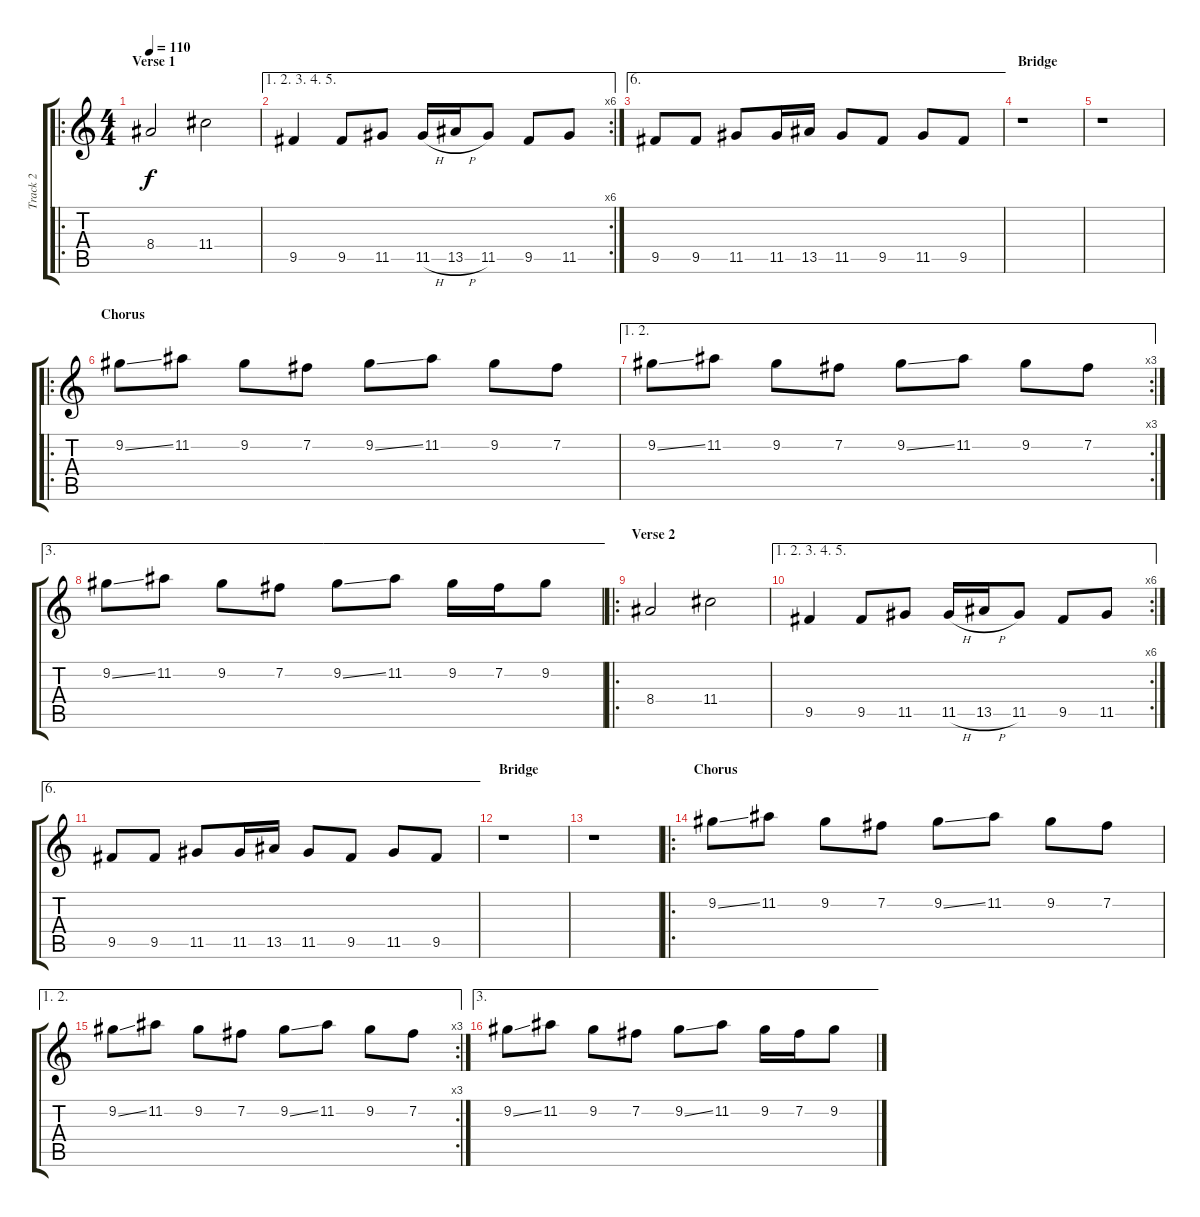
\track ("Track 2" "Track 2") {instrument acousticguitarsteel}
\staff {score tabs}
\tuning (E4 B3 G3 D3 A2 E2) {hide}
\ro
\ts (4 4)
\section ("" "Verse 1")
\tempo 110
\clef g2
\ks c
8.4.2{dy f instrument acousticguitarsteel} 11.4.2 |
\ae (1 2 3 4 5)
\rc 6
9.5.4 9.5.8 11.5.8 11.5{h}.16 13.5{h}.16 11.5.8 9.5.8 11.5.8 |
\ae 6
9.5.8 9.5.8 11.5.8 11.5.16 13.5.16 11.5.8 9.5.8 11.5.8 9.5.8 |
\section ("" "Bridge")
r.1 |
r.1 |
\ro
\section ("" "Chorus")
9.2{ss}.8 11.2.8 9.2.8 7.2.8 9.2{ss}.8 11.2.8 9.2.8 7.2.8 |
\ae (1 2)
\rc 3
9.2{ss}.8 11.2.8 9.2.8 7.2.8 9.2{ss}.8 11.2.8 9.2.8 7.2.8 |
\ae 3
9.2{ss}.8 11.2.8 9.2.8 7.2.8 9.2{ss}.8 11.2.8 9.2.16 7.2.16 9.2.8 |
\ro
\section ("" "Verse 2")
8.4.2 11.4.2 |
\ae (1 2 3 4 5)
\rc 6
9.5.4 9.5.8 11.5.8 11.5{h}.16 13.5{h}.16 11.5.8 9.5.8 11.5.8 |
\ae 6
9.5.8 9.5.8 11.5.8 11.5.16 13.5.16 11.5.8 9.5.8 11.5.8 9.5.8 |
\section ("" "Bridge")
r.1 |
r.1 |
\ro
\section ("" "Chorus")
9.2{ss}.8 11.2.8 9.2.8 7.2.8 9.2{ss}.8 11.2.8 9.2.8 7.2.8 |
\ae (1 2)
\rc 3
9.2{ss}.8 11.2.8 9.2.8 7.2.8 9.2{ss}.8 11.2.8 9.2.8 7.2.8 |
\ae 3
9.2{ss}.8 11.2.8 9.2.8 7.2.8 9.2{ss}.8 11.2.8 9.2.16 7.2.16 9.2.8
